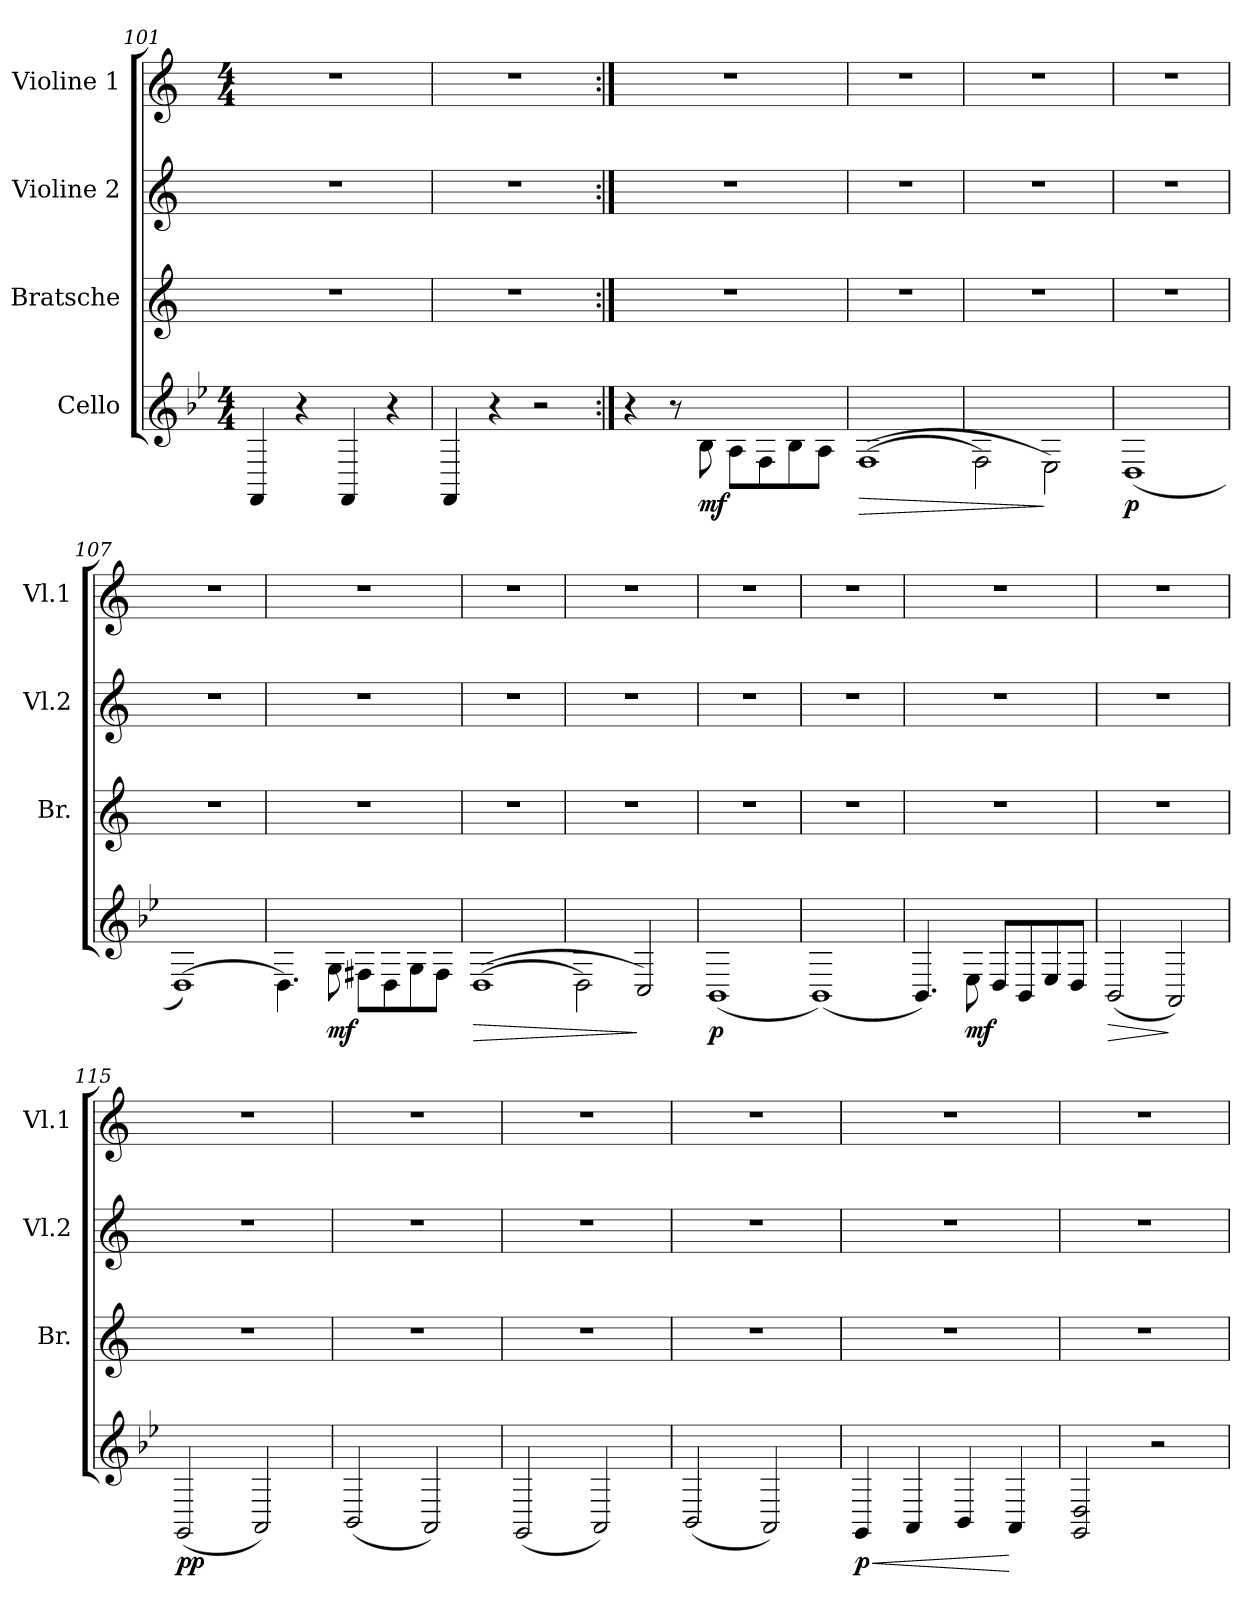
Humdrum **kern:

**kern	**dynam	**kern	**kern	**kern
*part4	*part4	*part3	*part2	*part1
*staff4	*staff4	*staff3	*staff2	*staff1
*I"Cello	*	*I"Bratsche	*I"Violine 2	*I"Violine 1
*	*	*I'Br.	*I'Vl.2	*I'Vl.1
*clefG2	*	*clefG2	*clefG2	*clefG2
*k[b-e-]	*	*k[]	*k[]	*k[]
*M4/4	*	*	*	*M4/4
=101	=101	=101	=101	=101
4FF/	.	1r	1r	1r
4r	.	.	.	.
4FF/	.	.	.	.
4r	.	.	.	.
=102	=102	=102	=102	=102
4FF/	.	1r	1r	1r
4r	.	.	.	.
2r	.	.	.	.
!!LO:LB:g=z
=103:|!	=103:|!	=103:|!	=103:|!	=103:|!
4r	.	1r	1r	1r
8r	.	.	.	.
!	!LO:DY:b	!	!	!
8B-\	mf	.	.	.
8A\L	.	.	.	.
8F\	.	.	.	.
8B-\	.	.	.	.
8A\J	.	.	.	.
=104	=104	=104	=104	=104
!	!LO:HP:b	!	!	!
((1F	>	1r	1r	1r
=105	=105	=105	=105	=105
2F\)	.	1r	1r	1r
2E-\)	]	.	.	.
=106	=106	=106	=106	=106
!	!LO:DY:b	!	!	!
(1D	p	1r	1r	1r
=107	=107	=107	=107	=107
(1D)	.	1r	1r	1r
=108	=108	=108	=108	=108
4.D\)	.	1r	1r	1r
!	!LO:DY:b	!	!	!
8G\	mf	.	.	.
8F#X\L	.	.	.	.
8D\	.	.	.	.
8G\	.	.	.	.
8F#\J	.	.	.	.
=109	=109	=109	=109	=109
!	!LO:HP:b	!	!	!
((1D	>	1r	1r	1r
!!LO:PB:g=z
=110	=110	=110	=110	=110
2D\)	.	1r	1r	1r
2C/)	]	.	.	.
!!LO:PB:g=z
=111	=111	=111	=111	=111
!	!LO:DY:b	!	!	!
(1BB-	p	1r	1r	1r
=112	=112	=112	=112	=112
(1BB-)	.	1r	1r	1r
=113	=113	=113	=113	=113
4.BB-/)	.	1r	1r	1r
!	!LO:DY:b	!	!	!
8E-\	mf	.	.	.
8D/L	.	.	.	.
8BB-/	.	.	.	.
8E-/	.	.	.	.
8D/J	.	.	.	.
=114	=114	=114	=114	=114
!	!LO:HP:b	!	!	!
(2BB-/	>	1r	1r	1r
2AA/)	]	.	.	.
=115	=115	=115	=115	=115
!	!LO:DY:b	!	!	!
(2GG/	pp	1r	1r	1r
2AA/)	.	.	.	.
=116	=116	=116	=116	=116
(2BB-/	.	1r	1r	1r
2AA/)	.	.	.	.
=117	=117	=117	=117	=117
(2GG/	.	1r	1r	1r
2AA/)	.	.	.	.
!!LO:LB:g=z
=118	=118	=118	=118	=118
(2BB-/	.	1r	1r	1r
2AA/)	.	.	.	.
=119	=119	=119	=119	=119
!	!LO:HP:b	!	!	!
!	!LO:DY:n=1:b	!	!	!
4GG/	< p	1r	1r	1r
4AA/	.	.	.	.
4BB-/	.	.	.	.
4AA/	[	.	.	.
=120	=120	=120	=120	=120
2GG/ 2D/	.	1r	1r	1r
2r	.	.	.	.
=	=	=	=	=
*-	*-	*-	*-	*-
